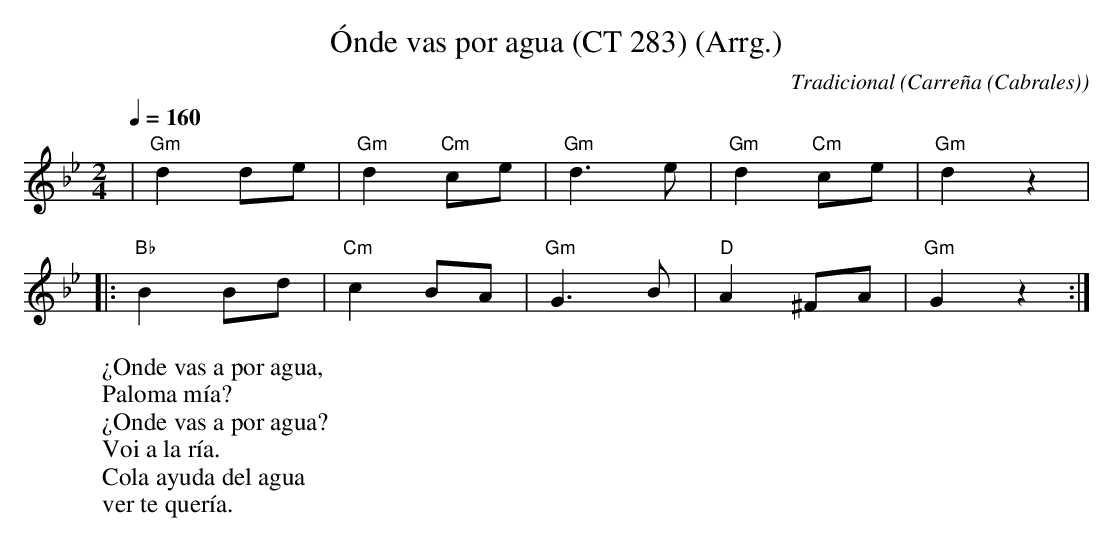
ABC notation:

X:1
T:Ónde vas por agua (CT 283) (Arrg.)
C:Tradicional
O:Carreña (Cabrales)
M:2/4
L:1/8
Q:1/4=160
K:Bb
|"Gm"d2 de|"Gm"d2 "Cm"ce|"Gm"d3 e|"Gm"d2 "Cm"ce|"Gm"d2 z2|
|:"Bb"B2 Bd|"Cm"c2 BA|"Gm"G3 B|"D"A2 ^FA|"Gm"G2 z2:|
W:¿Onde vas a por agua,
W:Paloma mía?
W:¿Onde vas a por agua?
W:Voi a la ría.
W:Cola ayuda del agua
W:ver te quería.
W:
